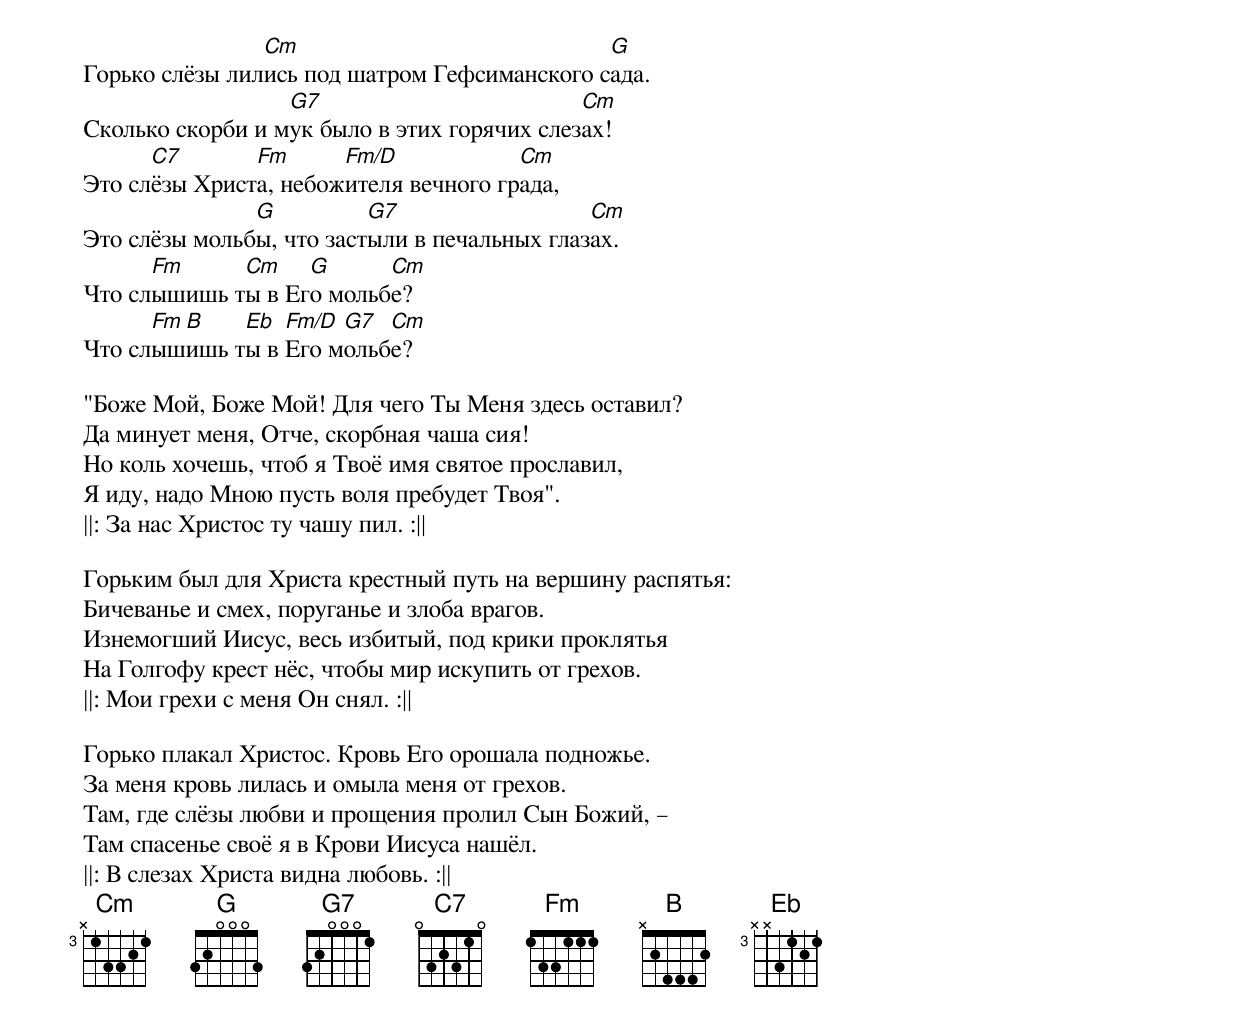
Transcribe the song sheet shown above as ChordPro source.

Горько слёзы лил[Cm]ись под шатром Гефсиманского с[G]ада.
Сколько скорби и м[G7]ук было в этих горячих слез[Cm]ах!
Это сл[C7]ёзы Христ[Fm]а, небож[Fm/D]ителя вечного гр[Cm]ада,
Это слёзы мольб[G]ы, что заст[G7]ыли в печальных глаз[Cm]ах.
Что сл[Fm]ышишь т[Cm]ы в Ег[G]о мольб[Cm]е?
Что сл[Fm]ыш[B]ишь т[Eb]ы в [Fm/D]Его м[G7]ольб[Cm]е?

"Боже Мой, Боже Мой! Для чего Ты Меня здесь оставил?
Да минует меня, Отче, скорбная чаша сия!
Но коль хочешь, чтоб я Твоё имя святое прославил,
Я иду, надо Мною пусть воля пребудет Твоя".
||: За нас Христос ту чашу пил. :||

Горьким был для Христа крестный путь на вершину распятья:
Бичеванье и смех, поруганье и злоба врагов.
Изнемогший Иисус, весь избитый, под крики проклятья
На Голгофу крест нёс, чтобы мир искупить от грехов.
||: Мои грехи с меня Он снял. :||

Горько плакал Христос. Кровь Его орошала подножье.
За меня кровь лилась и омыла меня от грехов.
Там, где слёзы любви и прощения пролил Сын Божий, –
Там спасенье своё я в Крови Иисуса нашёл.
||: В слезах Христа видна любовь. :||
